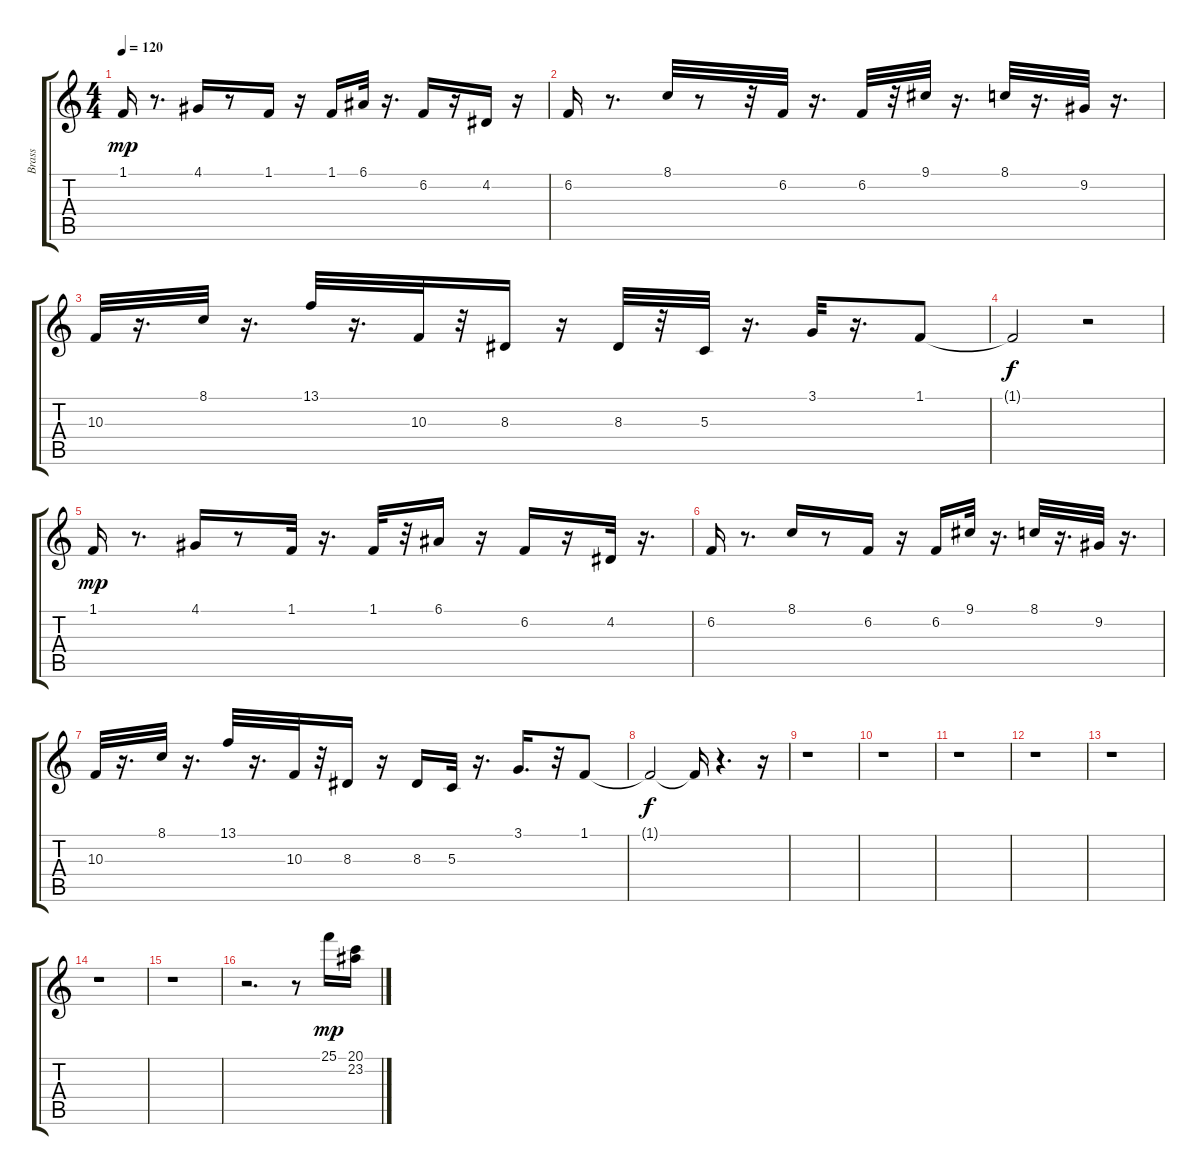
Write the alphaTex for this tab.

\track ("Brass" "Brass") {instrument brasssection}
\staff {score tabs}
\tuning (E4 B3 G3 D3 A2 E2) {hide}
\ts (4 4)
\tempo 120
\clef g2
\ks c
1.1.16{dy mp} r.8{d} 4.1.16 r.8 1.1.16 r.16 1.1.16 6.1.32 r.16{d} 6.2.16 r.16 4.2.16 r.16 |
6.2.16 r.8{d} 8.1.32 r.8 r.32 6.2.32 r.16{d} 6.2.32 r.32 9.1.32 r.16{d} 8.1.32 r.16{d} 9.2.32 r.16{d} |
10.3.32 r.16{d} 8.1.32 r.16{d} 13.1.32 r.16{d} 10.3.32 r.32 8.3.16 r.16 8.3.32 r.32 5.3.32 r.16{d} 3.1.32 r.16{d} 1.1.8 |
1.1{t}.2{dy f} r.2 |
1.1.16{dy mp} r.8{d} 4.1.16 r.8 1.1.32 r.16{d} 1.1.32 r.32 6.1.16 r.16 6.2.16 r.16 4.2.32 r.16{d} |
6.2.16 r.8{d} 8.1.16 r.8 6.2.16 r.16 6.2.16 9.1.32 r.16{d} 8.1.32 r.16{d} 9.2.32 r.16{d} |
10.3.32 r.16{d} 8.1.32 r.16{d} 13.1.32 r.16{d} 10.3.32 r.32 8.3.16 r.16 8.3.16 5.3.32 r.16{d} 3.1.16{d} r.32 1.1.8 |
1.1{t}.2{dy f} 1.1{t}.16 r.4{d} r.16 |
r.1 |
r.1 |
r.1 |
r.1 |
r.1 |
r.1 |
r.1 |
r.2{d} r.8 25.1.16{dy mp} (20.1 23.2).16
